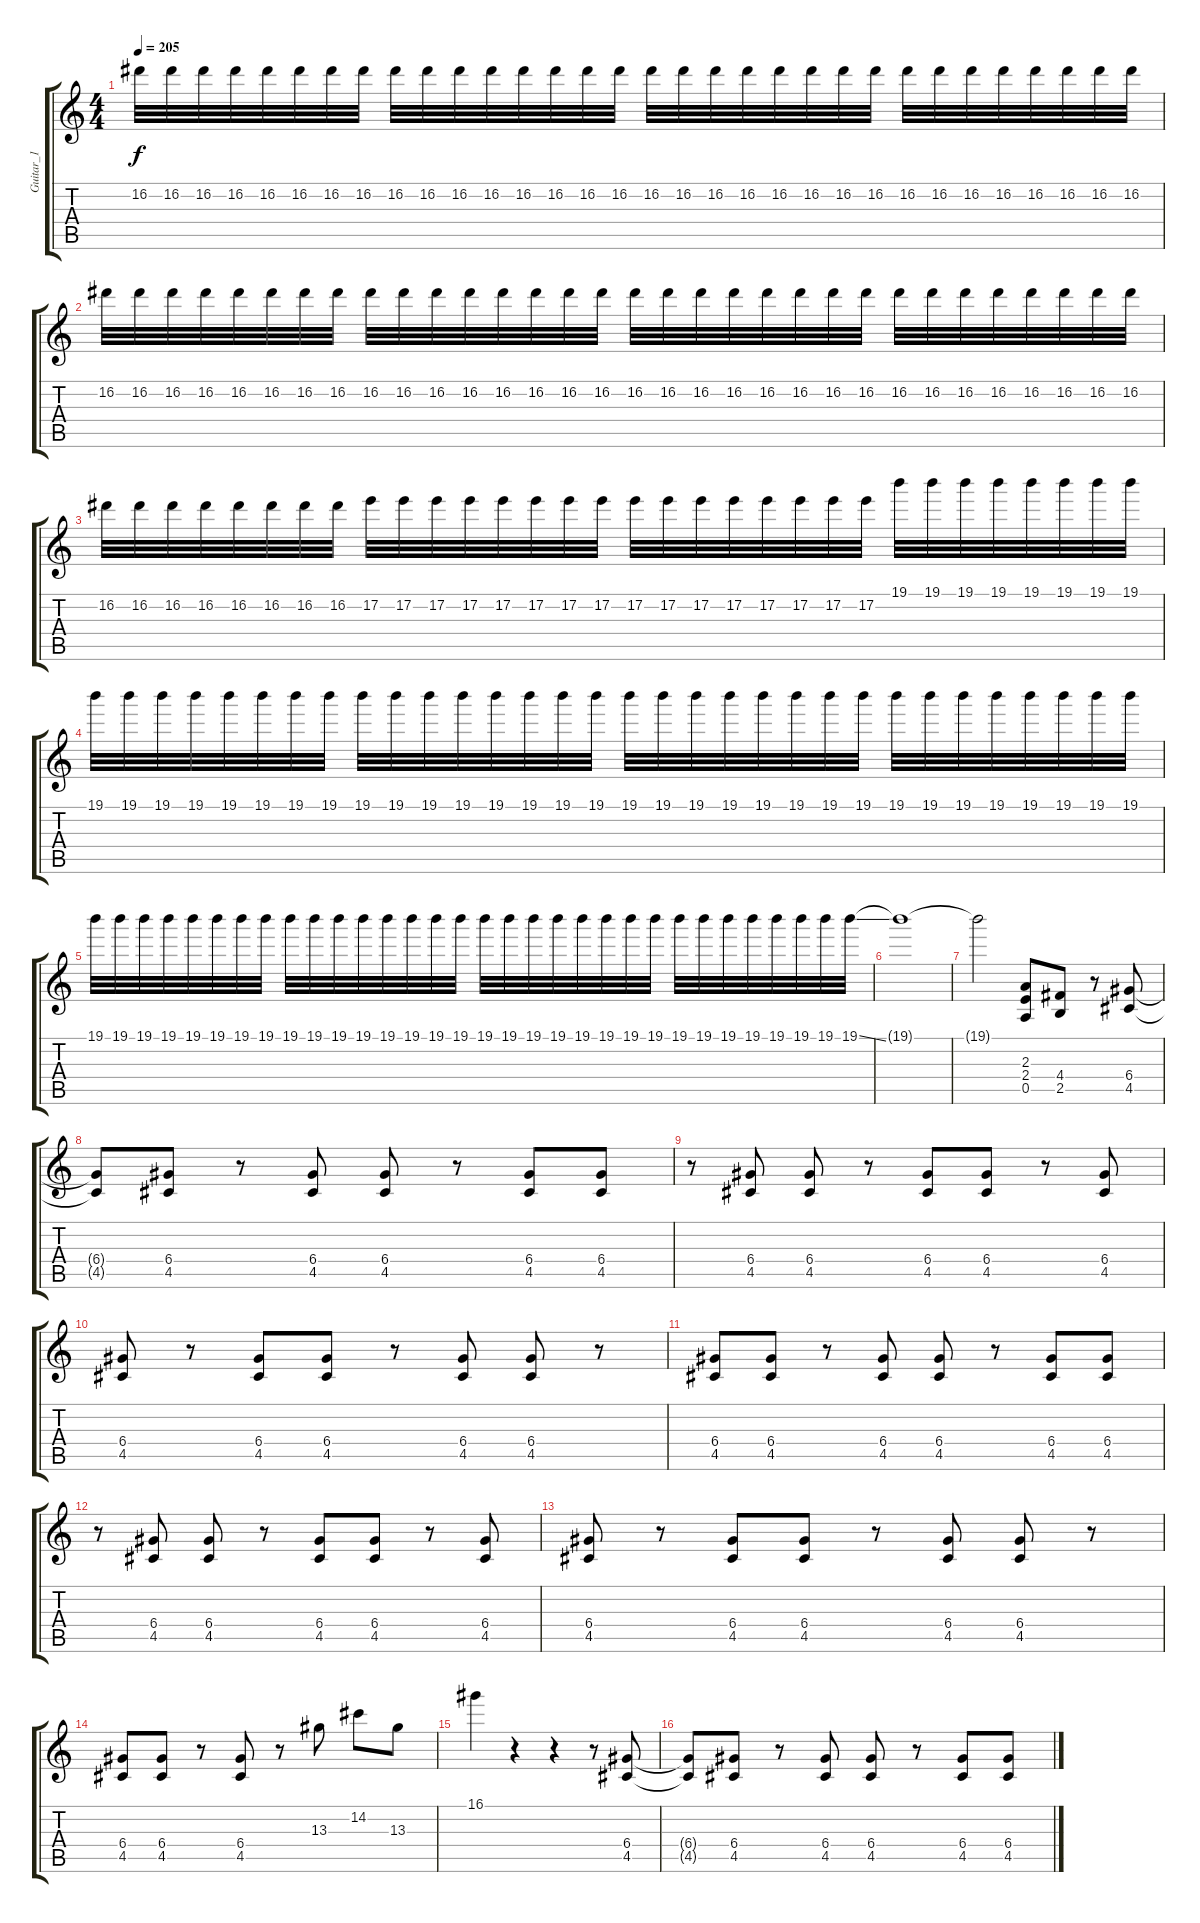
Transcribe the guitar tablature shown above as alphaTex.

\track ("Guitar_1" "Guitar_1") {instrument distortionguitar}
\staff {score tabs}
\tuning (E4 B3 G3 D3 A2 E2) {hide}
\ts (4 4)
\tempo 205
\clef g2
\ks c
16.2.32{dy f} 16.2.32 16.2.32 16.2.32 16.2.32 16.2.32 16.2.32 16.2.32 16.2.32 16.2.32 16.2.32 16.2.32 16.2.32 16.2.32 16.2.32 16.2.32 16.2.32 16.2.32 16.2.32 16.2.32 16.2.32 16.2.32 16.2.32 16.2.32 16.2.32 16.2.32 16.2.32 16.2.32 16.2.32 16.2.32 16.2.32 16.2.32 |
16.2.32 16.2.32 16.2.32 16.2.32 16.2.32 16.2.32 16.2.32 16.2.32 16.2.32 16.2.32 16.2.32 16.2.32 16.2.32 16.2.32 16.2.32 16.2.32 16.2.32 16.2.32 16.2.32 16.2.32 16.2.32 16.2.32 16.2.32 16.2.32 16.2.32 16.2.32 16.2.32 16.2.32 16.2.32 16.2.32 16.2.32 16.2.32 |
16.2.32 16.2.32 16.2.32 16.2.32 16.2.32 16.2.32 16.2.32 16.2.32 17.2.32 17.2.32 17.2.32 17.2.32 17.2.32 17.2.32 17.2.32 17.2.32 17.2.32 17.2.32 17.2.32 17.2.32 17.2.32 17.2.32 17.2.32 17.2.32 19.1.32 19.1.32 19.1.32 19.1.32 19.1.32 19.1.32 19.1.32 19.1.32 |
19.1.32 19.1.32 19.1.32 19.1.32 19.1.32 19.1.32 19.1.32 19.1.32 19.1.32 19.1.32 19.1.32 19.1.32 19.1.32 19.1.32 19.1.32 19.1.32 19.1.32 19.1.32 19.1.32 19.1.32 19.1.32 19.1.32 19.1.32 19.1.32 19.1.32 19.1.32 19.1.32 19.1.32 19.1.32 19.1.32 19.1.32 19.1.32 |
19.1.32 19.1.32 19.1.32 19.1.32 19.1.32 19.1.32 19.1.32 19.1.32 19.1.32 19.1.32 19.1.32 19.1.32 19.1.32 19.1.32 19.1.32 19.1.32 19.1.32 19.1.32 19.1.32 19.1.32 19.1.32 19.1.32 19.1.32 19.1.32 19.1.32 19.1.32 19.1.32 19.1.32 19.1.32 19.1.32 19.1.32 19.1{ss}.32 |
19.1{t}.1 |
19.1{t}.2 (2.3 2.4 0.5).8 (4.4 2.5).8 r.8 (6.4 4.5).8 |
(6.4{t} 4.5{t}).8 (6.4 4.5).8 r.8 (6.4 4.5).8 (6.4 4.5).8 r.8 (6.4 4.5).8 (6.4 4.5).8 |
r.8 (6.4 4.5).8 (6.4 4.5).8 r.8 (6.4 4.5).8 (6.4 4.5).8 r.8 (6.4 4.5).8 |
(6.4 4.5).8 r.8 (6.4 4.5).8 (6.4 4.5).8 r.8 (6.4 4.5).8 (6.4 4.5).8 r.8 |
(6.4 4.5).8 (6.4 4.5).8 r.8 (6.4 4.5).8 (6.4 4.5).8 r.8 (6.4 4.5).8 (6.4 4.5).8 |
r.8 (6.4 4.5).8 (6.4 4.5).8 r.8 (6.4 4.5).8 (6.4 4.5).8 r.8 (6.4 4.5).8 |
(6.4 4.5).8 r.8 (6.4 4.5).8 (6.4 4.5).8 r.8 (6.4 4.5).8 (6.4 4.5).8 r.8 |
(6.4 4.5).8 (6.4 4.5).8 r.8 (6.4 4.5).8 r.8 13.3.8 14.2.8 13.3.8 |
16.1.4 r.4 r.4 r.8 (6.4 4.5).8 |
(6.4{t} 4.5{t}).8 (6.4 4.5).8 r.8 (6.4 4.5).8 (6.4 4.5).8 r.8 (6.4 4.5).8 (6.4 4.5).8
